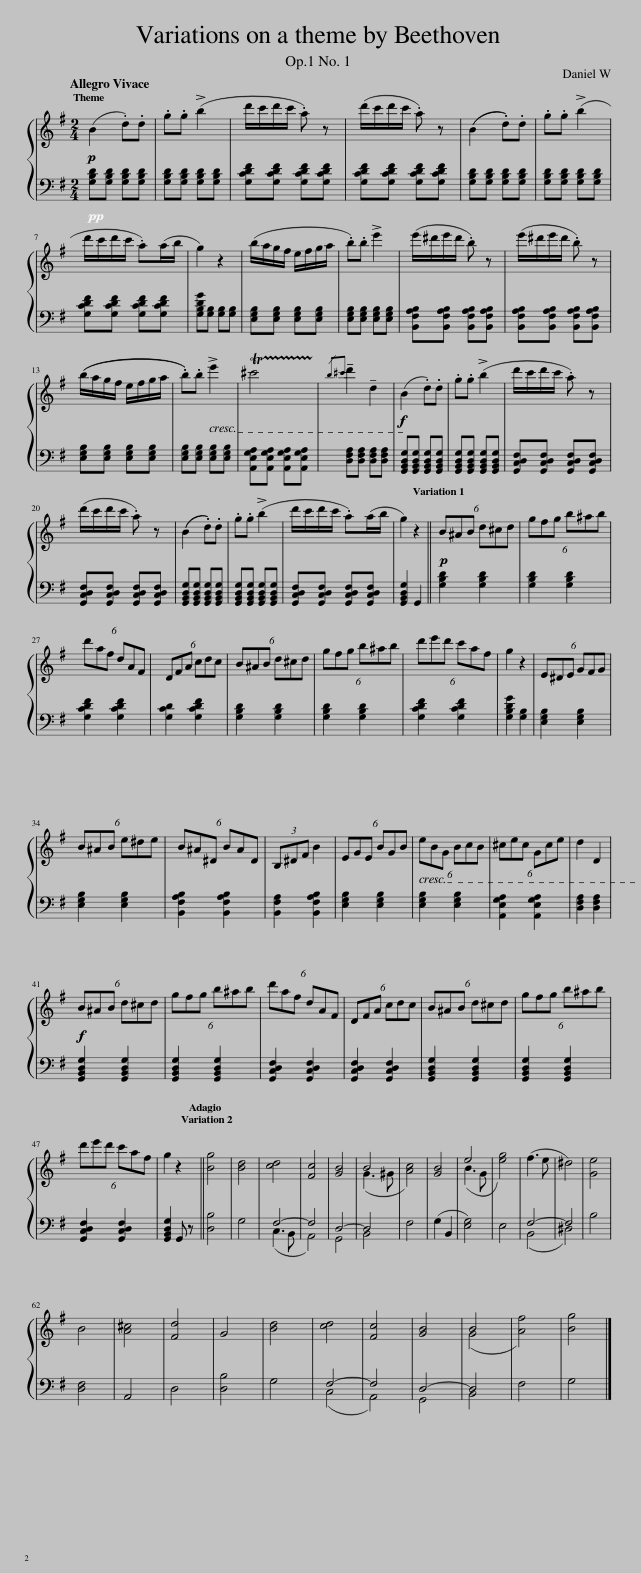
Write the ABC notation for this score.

X:1
%%score { ( 1 4 ) | ( 2 3 ) }
L:1/8
Q:1/4=156
M:2/4
I:linebreak $
K:G
V:1 treble
V:4 treble
V:2 bass
V:3 bass
V:1
!p! (B2 .d).d | .g.g (!>!b2 | d'/c'/d'/c'/ .a) z | (d'/c'/d'/c'/ .a) z | ((B2 .d)).d | %5
 .g.g (!>!b2 |$ d'/c'/d'/c'/ .a)(a/b/ | g2) z2 | (b/a/g/f/ e/f/g/a/ | .b).b !>!e'2 | %10
 (e'/^d'/e'/d'/ .b) z | (e'/^d'/e'/d'/ .b) z |$ ((b/a/g/f/ e/f/g/a/ | .b)).b !>!e'2 | !trill(!T^c'4!trill)! | %15
{/b^c'} !tenuto!d'2 !tenuto!d2 |!f! (B2 .d).d | .g.g (!>!b2 | d'/c'/d'/c'/ .a) z |$ (d'/c'/d'/c'/ .a) z | %20
 ((B2 .d)).d | .g.g (!>!b2 | d'/c'/d'/c'/ .a)(a/b/ | g2) z2 ||!p! (6:4:6B^AB d^cd | %25
 (6:4:6gfg b^ab |$ (6:4:6d'af dAF | (6:4:6DFA cdc | (6:4:6B^AB d^cd | (6:4:6gfg b^ab | %30
 (6:4:6d'e'd' c'af | g2 z2 | (6:4:6E^DE GFG |$ (6:4:6B^AB e^de | (6:4:6B^A^D BAD | %35
 (3B,^DF B2 | (6:4:6EGE BGB | (6:4:6eBG BcB | (6:4:6^cec Gce | d2 D2 |$ %40
!f! (6:4:6B^AB d^cd | (6:4:6gfg b^ab | (6:4:6d'af dAF | (6:4:6DFA cdc | (6:4:6B^AB d^cd | %45
 (6:4:6gfg b^ab |$ (6:4:6d'e'd' c'af | g2 z2 ||[Q:1/4=56] [Bg]4 | [Bd]4 | %50
 [cd]4 | [Fc]4 | [GB]4 | B4 | [Ac]4 | %55
 [GB]4 | e4 | [eg]4 | (f3 e | ^d4) | %60
 [Ge]4 |$ B4 | [A^c]4 | [Fd]4 | G4 | %65
 [Bd]4 | [cd]4 | [Fc]4 | [GB]4 | B4 | %70
 [Af]4 | [Bg]4 |] %72
V:2
!pp! [G,B,D][G,B,D] [G,B,D][G,B,D] | [G,B,D][G,B,D] [G,B,D][G,B,D] | [G,CDF][G,CDF] [G,CDF][G,CDF] | [G,CDF][G,CDF] [G,CDF][G,CDF] | [G,B,D][G,B,D] [G,B,D][G,B,D] | %5
 [G,B,D][G,B,D] [G,B,D][G,B,D] |$ [G,CDF][G,CDF] [G,CDF][G,CDF] | [G,B,DG][G,B,] [G,B,][G,B,] | [E,G,B,][E,G,B,] [E,G,B,][E,G,B,] | [E,G,B,][E,G,B,] [E,G,B,][E,G,B,] | %10
 [B,,F,A,B,][B,,F,A,B,] [B,,F,A,B,][B,,F,A,B,] | [B,,F,A,B,][B,,F,A,B,] [B,,F,A,B,][B,,F,A,B,] |$ [E,G,B,][E,G,B,] [E,G,B,][E,G,B,] | [E,G,B,][E,G,B,] [E,G,B,][E,G,B,] | [A,,E,G,A,][A,,E,G,A,] [A,,E,G,A,][A,,E,G,A,] | %15
 [D,F,A,][D,F,A,] [D,F,A,][D,F,A,] |!mp! [G,,B,,D,G,][G,,B,,D,G,] [G,,B,,D,G,][G,,B,,D,G,] | [G,,B,,D,G,][G,,B,,D,G,] [G,,B,,D,G,][G,,B,,D,G,] | [G,,C,D,F,][G,,C,D,F,] [G,,C,D,F,][G,,C,D,F,] |$ [G,,C,D,F,][G,,C,D,F,] [G,,C,D,F,][G,,C,D,F,] | %20
 [G,,B,,D,G,][G,,B,,D,G,] [G,,B,,D,G,][G,,B,,D,G,] | [G,,B,,D,G,][G,,B,,D,G,] [G,,B,,D,G,][G,,B,,D,G,] | [G,,C,D,F,][G,,C,D,F,] [G,,C,D,F,][G,,C,D,F,] | [G,,B,,D,G,]2 G,,2 || [G,B,D]2 [G,B,D]2 | %25
 [G,B,D]2 [G,B,D]2 |$ [G,CDF]2 [G,CDF]2 | [G,CD]2 [G,CDF]2 | [G,B,D]2 [G,B,D]2 | [G,B,D]2 [G,B,D]2 | %30
 [G,CDF]2 [G,CDF]2 | [G,B,DG]2 [G,B,]2 | [E,G,B,]2 [E,G,B,]2 |$ [E,G,B,]2 [E,G,B,]2 | [B,,F,A,B,]2 [B,,F,A,B,]2 | %35
 [B,,F,A,]2 [B,,F,A,B,]2 | [E,G,B,]2 [E,G,B,]2 | [E,G,B,]2 [E,G,B,]2 | [A,,E,G,A,]2 [A,,E,G,A,]2 | [D,F,A,]2 [D,F,A,]2 |$ %40
!mp! [G,,B,,D,G,]2 [G,,B,,D,G,]2 | [G,,B,,D,G,]2 [G,,B,,D,G,]2 | [G,,C,D,F,]2 [G,,C,D,F,]2 | [G,,C,D,F,]2 [G,,C,D,F,]2 | [G,,B,,D,G,]2 [G,,B,,D,G,]2 | %45
 [G,,B,,D,G,]2 [G,,B,,D,G,]2 |$ [G,,C,D,F,]2 [G,,C,D,F,]2 | [G,,B,,D,G,]2 G,, z || [D,B,]4 | G,4 | %50
 F,4- | F,4 | D,4- | D,4 | F,4 | %55
 (G,2 B,,2 | [E,G,]4) | E,4 | (B,,4 | ^D,4) | %60
 B,4 |$ [D,F,]4 | A,,4 | D,4 | [D,B,]4 | %65
 G,4 | F,4- | F,4 | D,4- | D,4 | %70
 F,4 | G,4 |] %72
V:3
 x4 | x4 | x4 | x4 | x4 | %5
 x4 |$ x4 | x4 | x4 | x4 | %10
 x4 | x4 |$ x4 | x4 | x4 | %15
 x4 | x4 | x4 | x4 |$ x4 | %20
 x4 | x4 | x4 | x4 || x4 | %25
 x4 |$ x4 | x4 | x4 | x4 | %30
 x4 | x4 | x4 |$ x4 | x4 | %35
 x4 | x4 | x4 | x4 | x4 |$ %40
 x4 | x4 | x4 | x4 | x4 | %45
 x4 |$ x4 | x4 || x4 | x4 | %50
 (C,3 B,, | A,,4) | G,,4 | B,,4 | x4 | %55
 x4 | x4 | x4 | F,4- | F,4 | %60
 x4 |$ x4 | x4 | x4 | x4 | %65
 x4 | (C,4 | A,,4) | G,,4 | B,,4 | %70
 x4 | x4 |] %72
V:4
 x4 | x4 | x4 | x4 | x4 | %5
 x4 |$ x4 | x4 | x4 | x4 | %10
 x4 | x4 |$ x4 | x4 | x4 | %15
 x4 | x4 | x4 | x4 |$ x4 | %20
 x4 | x4 | x4 | x4 || x4 | %25
 x4 |$ x4 | x4 | x4 | x4 | %30
 x4 | x4 | x4 |$ x4 | x4 | %35
 x4 | x4 | x4 | x4 | x4 |$ %40
 x4 | x4 | x4 | x4 | x4 | %45
 x4 |$ x4 | x4 || x4 | x4 | %50
 x4 | x4 | x4 | G3 ^G | x4 | %55
 x4 | B3 G | x4 | x4 | x4 | %60
 x4 |$ x4 | x4 | x4 | x4 | %65
 x4 | x4 | x4 | x4 | G4 | %70
 x4 | x4 |] %72
